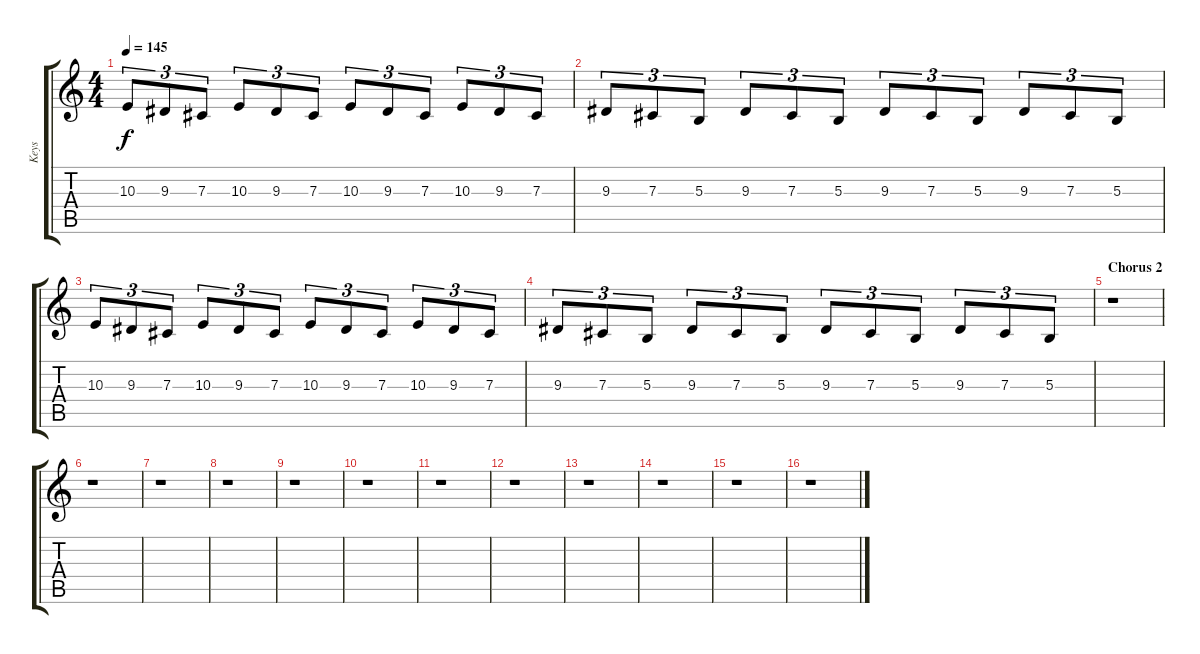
\track ("Keys" "Keys") {instrument pad3polysynth}
\staff {score tabs}
\tuning (Eb4 Bb3 Gb3 Db3 Ab2 Eb2) {hide}
\ts (4 4)
\tempo 145
\clef g2
\ks c
10.3.8{tu (3 2) dy f} 9.3.8{tu (3 2)} 7.3.8{tu (3 2)} 10.3.8{tu (3 2)} 9.3.8{tu (3 2)} 7.3.8{tu (3 2)} 10.3.8{tu (3 2) volume 14} 9.3.8{tu (3 2)} 7.3.8{tu (3 2)} 10.3.8{tu (3 2)} 9.3.8{tu (3 2)} 7.3.8{tu (3 2)} |
9.3.8{tu (3 2)} 7.3.8{tu (3 2)} 5.3.8{tu (3 2)} 9.3.8{tu (3 2)} 7.3.8{tu (3 2)} 5.3.8{tu (3 2)} 9.3.8{tu (3 2)} 7.3.8{tu (3 2)} 5.3.8{tu (3 2)} 9.3.8{tu (3 2)} 7.3.8{tu (3 2)} 5.3.8{tu (3 2)} |
10.3.8{tu (3 2)} 9.3.8{tu (3 2)} 7.3.8{tu (3 2)} 10.3.8{tu (3 2) volume 4} 9.3.8{tu (3 2)} 7.3.8{tu (3 2)} 10.3.8{tu (3 2)} 9.3.8{tu (3 2)} 7.3.8{tu (3 2)} 10.3.8{tu (3 2)} 9.3.8{tu (3 2)} 7.3.8{tu (3 2)} |
9.3.8{tu (3 2)} 7.3.8{tu (3 2)} 5.3.8{tu (3 2)} 9.3.8{tu (3 2)} 7.3.8{tu (3 2)} 5.3.8{tu (3 2)} 9.3.8{tu (3 2)} 7.3.8{tu (3 2)} 5.3.8{tu (3 2)} 9.3.8{tu (3 2)} 7.3.8{tu (3 2)} 5.3.8{tu (3 2)} |
\section ("" "Chorus 2")
r.1 |
r.1 |
r.1 |
r.1 |
r.1 |
r.1 |
r.1 |
r.1 |
r.1 |
r.1 |
r.1 |
r.1
